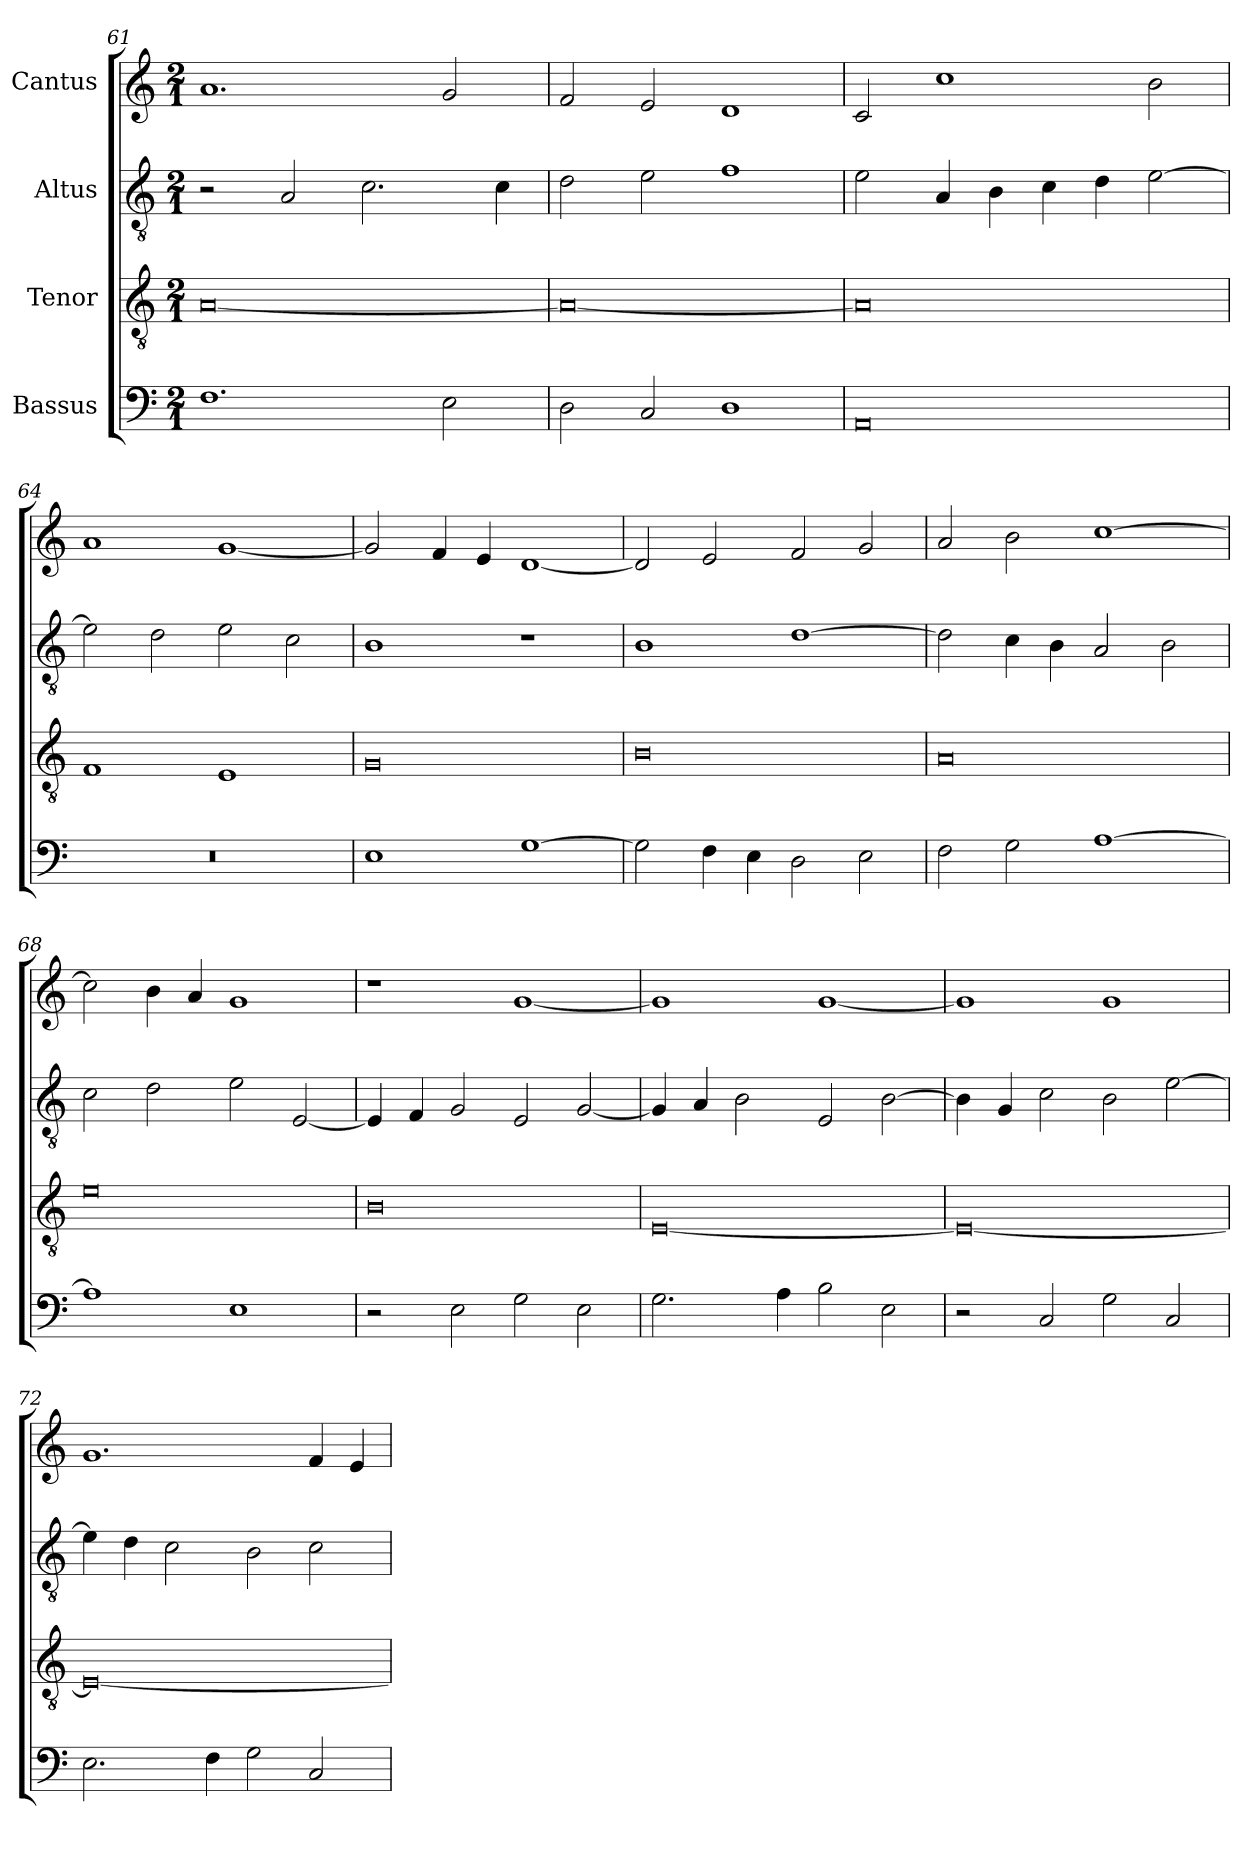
**kern	**kern	**kern	**kern
*part4	*part3	*part2	*part1
*staff4	*staff3	*staff2	*staff1
*I"Bassus	*I"Tenor	*I"Altus	*I"Cantus
*clefF4	*clefGv2	*clefGv2	*clefG2
*	*ITrd7c12	*ITrd7c12	*
*k[]	*k[]	*k[]	*k[]
*C:	*C:	*C:	*C:
*M2/1	*M2/1	*M2/1	*M2/1
=61	=61	=61	=61
1.Fi	[<0AAi	2r	1.ai
.	.	2AAi/	.
.	.	2.Ci\	.
2Ei\	.	.	2gi/
.	.	4Ci\	.
=62	=62	=62	=62
2Di\	0AAi_<	2Di\	2fi/
2Ci/	.	2Ei\	2ei/
1Di	.	1Fi	1di
=63	=63	=63	=63
0AAi	0AAi]	2Ei\	2ci/
.	.	4AAi/	1cci
.	.	4BBi\	.
.	.	4Ci\	.
.	.	4Di\	.
.	.	[>2Ei\	2bi\
=64	=64	=64	=64
!LO:N:vis=1	!	!	!
0r	1FFi	2Ei\]	1ai
.	.	2Di\	.
.	1EEi	2Ei\	[<1gi
.	.	2Ci\	.
=65	=65	=65	=65
1Ei	0GGi	1BBi	2gi/]
.	.	.	4fi/
.	.	.	4ei/
[>1Gi	.	1r	[<1di
!!LO:LB:g=z
=66	=66	=66	=66
2Gi\]	0BBi	1BBi	2di/]
4Fi\	.	.	2ei/
4Ei\	.	.	.
2Di\	.	[>1Di	2fi/
2Ei\	.	.	2gi/
=67	=67	=67	=67
2Fi\	0AAi	2Di\]	2ai/
2Gi\	.	4Ci\	2bi\
.	.	4BBi\	.
[>1Ai	.	2AAi/	[>1cci
.	.	2BBi\	.
=68	=68	=68	=68
1Ai]	0Ei	2Ci\	2cci\]
.	.	2Di\	4bi\
.	.	.	4ai/
1Ei	.	2Ei\	1gi
.	.	[<2EEi/	.
=69	=69	=69	=69
2r	0BBi	4EEi/]	1r
.	.	4FFi/	.
2Ei\	.	2GGi/	.
2Gi\	.	2EEi/	[<1gi
2Ei\	.	[<2GGi/	.
=70	=70	=70	=70
2.Gi\	[<0EEi	4GGi/]	1gi]
.	.	4AAi/	.
.	.	2BBi\	.
4Ai\	.	.	.
2Bi\	.	2EEi/	[<1gi
2Ei\	.	[>2BBi\	.
!!LO:LB:g=z
=71	=71	=71	=71
2r	0EEi_<	4BBi\]	1gi]
.	.	4GGi/	.
2Ci/	.	2Ci\	.
2Gi\	.	2BBi\	1gi
2Ci/	.	[>2Ei\	.
=72	=72	=72	=72
2.Ei\	0EEi_<	4Ei\]	1.gi
.	.	4Di\	.
.	.	2Ci\	.
4Fi\	.	.	.
2Gi\	.	2BBi\	.
2Ci/	.	2Ci\	4fi/
.	.	.	4ei/
=	=	=	=
*-	*-	*-	*-
